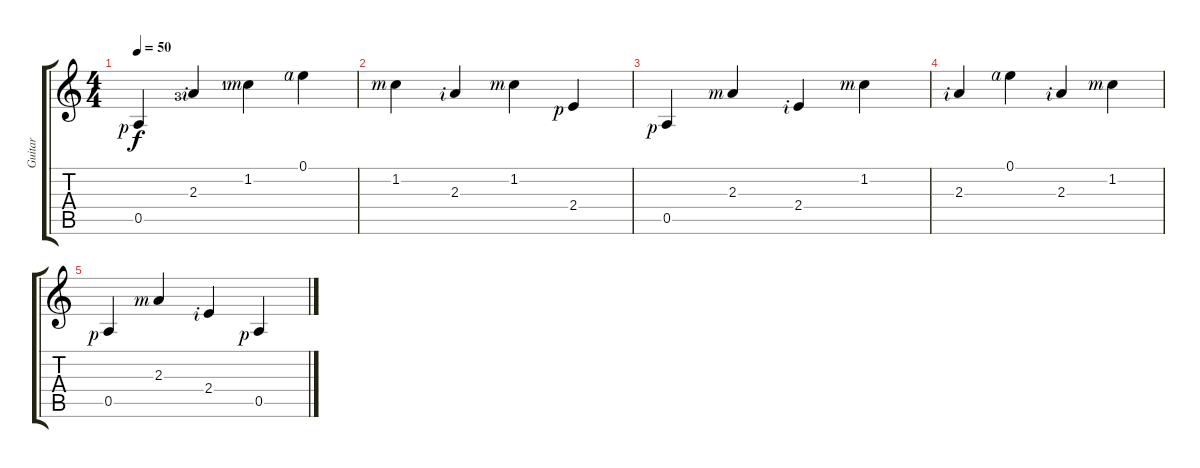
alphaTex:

\track ("Guitar" "Guitar") {instrument acousticguitarnylon}
\staff {score tabs}
\tuning (E4 B3 G3 D3 A2 E2) {hide}
\ts (4 4)
\tempo 50
\clef g2
\ks c
0.5{rf 1}.4{dy f instrument acousticguitarnylon} 2.3{lf 4 rf 2}.4 1.2{lf 2 rf 3}.4 0.1{rf 4}.4 |
1.2{rf 3}.4 2.3{rf 2}.4 1.2{rf 3}.4 2.4{rf 1}.4 |
0.5{rf 1}.4 2.3{rf 3}.4 2.4{rf 2}.4 1.2{rf 3}.4 |
2.3{rf 2}.4 0.1{rf 4}.4 2.3{rf 2}.4 1.2{rf 3}.4 |
0.5{rf 1}.4 2.3{rf 3}.4 2.4{rf 2}.4 0.5{rf 1}.4
